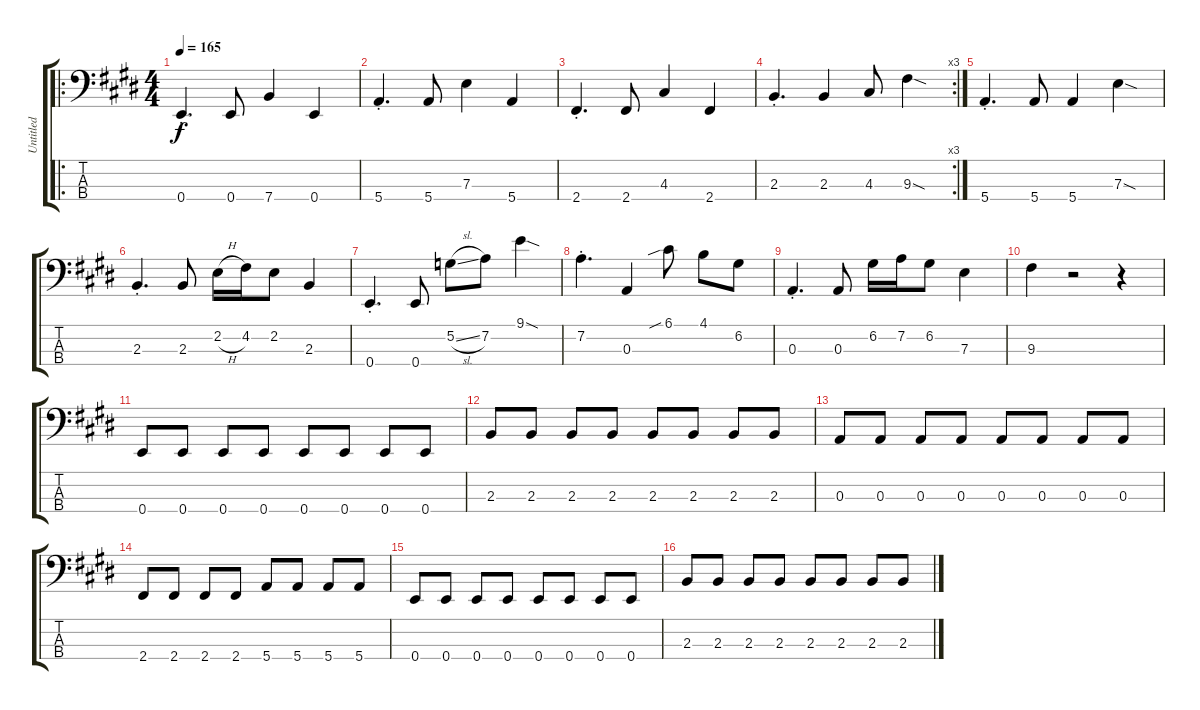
\track ("Untitled" "Untitled") {instrument electricbassfinger}
\staff {score tabs}
\tuning (G2 D2 A1 E1) {hide}
\ro
\ts (4 4)
\tempo 165
\clef f4
\ks e
0.4{st}.4{d dy f} 0.4.8 7.4.4 0.4.4 |
\ks c#minor
5.4{st}.4{d} 5.4.8 7.3.4 5.4.4 |
2.4{st}.4{d} 2.4.8 4.3.4 2.4.4 |
\rc 3
2.3{st}.4{d} 2.3.4 4.3.8 9.3{sod}.4 |
\ks e
5.4{st}.4{d} 5.4.8 5.4.4 7.3{sod}.4 |
\ks c#minor
2.3{st}.4{d} 2.3.8 2.2{h}.16 4.2.16 2.2.8 2.3.4 |
0.4{st}.4{d} 0.4.8 5.2{sl}.8 7.2.8 9.1{sod}.4 |
7.2{st}.4{d} 0.3.4 6.1{sib}.8 4.1.8 6.2.8 |
\ks e
0.3{st}.4{d} 0.3.8 6.2.16 7.2.16 6.2.8 7.3.4 |
\ks c#minor
9.3.4 r.2 r.4 |
0.4.8 0.4.8 0.4.8 0.4.8 0.4.8 0.4.8 0.4.8 0.4.8 |
2.3.8 2.3.8 2.3.8 2.3.8 2.3.8 2.3.8 2.3.8 2.3.8 |
\ks e
0.3.8 0.3.8 0.3.8 0.3.8 0.3.8 0.3.8 0.3.8 0.3.8 |
\ks c#minor
2.4.8 2.4.8 2.4.8 2.4.8 5.4.8 5.4.8 5.4.8 5.4.8 |
0.4.8 0.4.8 0.4.8 0.4.8 0.4.8 0.4.8 0.4.8 0.4.8 |
2.3.8 2.3.8 2.3.8 2.3.8 2.3.8 2.3.8 2.3.8 2.3.8
